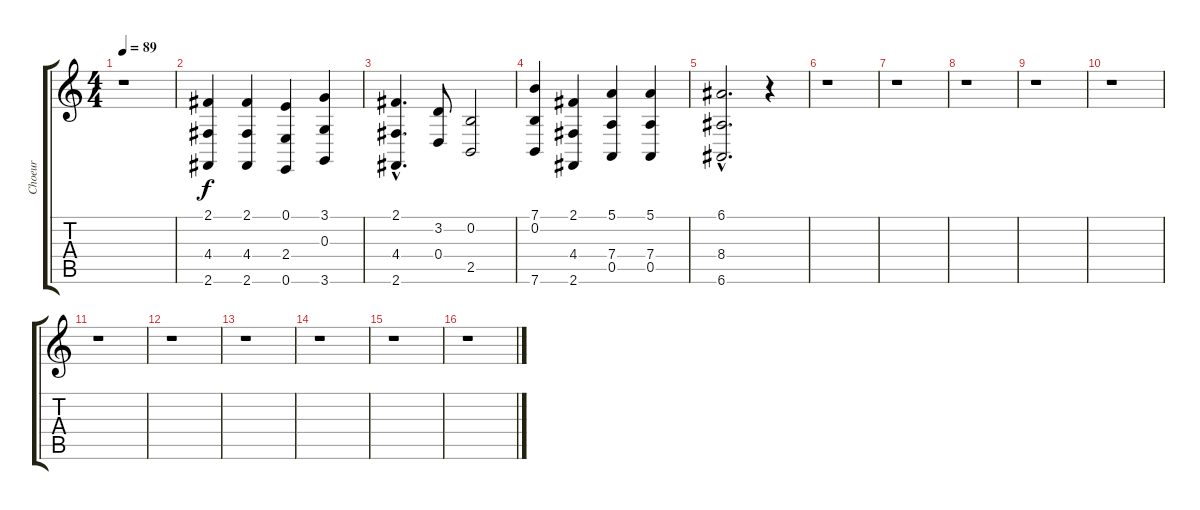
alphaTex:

\track ("Choeur" "Choeur") {instrument choiraahs}
\staff {score tabs}
\tuning (E4 B3 G3 D3 A2 E2) {hide}
\ts (4 4)
\tempo 89
\clef g2
\ks c
r.1{dy f} |
(2.1 4.4 2.6).4{volume 14 balance 8} (2.1 4.4 2.6).4 (0.1 2.4 0.6).4 (3.1 0.3 3.6).4 |
(2.1{hac} 4.4{hac} 2.6{hac}).4{d} (3.2 0.4).8 (0.2 2.5).2 |
(7.1 0.2 7.6).4 (2.1 4.4 2.6).4 (5.1 7.4 0.5).4 (5.1 7.4 0.5).4 |
(6.1{hac} 8.4{hac} 6.6{hac}).2{d} r.4 |
r.1 |
r.1 |
r.1 |
r.1 |
r.1 |
r.1 |
r.1 |
r.1 |
r.1 |
r.1 |
r.1
